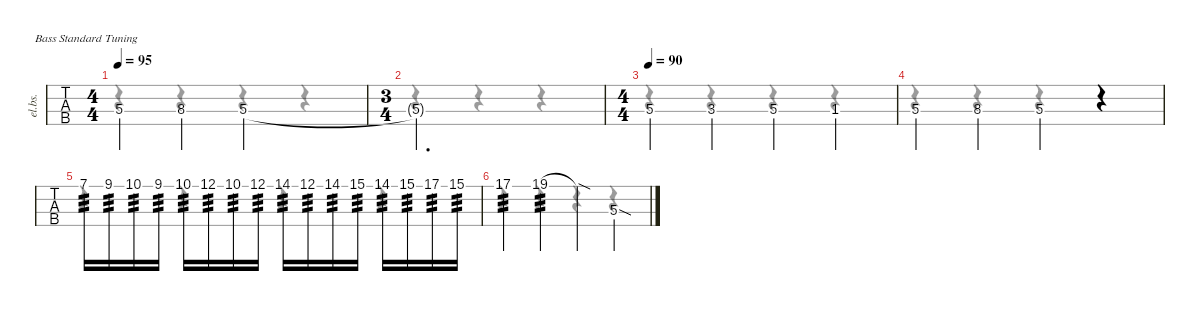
\defaultSystemsLayout 4
\hideDynamics
\bracketExtendMode nobrackets
\track ("Cliff Burton (clean)" "el.bs.") {instrument electricbassfinger}
\staff {tabs}
\tuning (G2 D2 A1 E1)
\voice
\ts (4 4)
\tempo 95
\clef f4
\ks c
5.3.4{dy f beam Up} 8.3.4{beam Up} 5.3.2{beam Up} |
\ts (3 4)
\beaming (8 2 2 2 2)
5.3{t}.2{d beam Up} |
\ts (4 4)
\beaming (8 2 2 2 2)
\tempo 90
5.3.4{beam Up} 3.3.4{beam Up} 5.3.4{beam Up} 1.3{acc #}.4{beam Up} |
5.3.4{beam Up} 8.3.4{beam Up} 5.3.4{beam Up} r.4{beam Up} |
7.1.16{tp 3 beam Up} 9.1.16{tp 3 beam Up} 10.1.16{tp 3 beam Up} 9.1.16{tp 3 beam Up} 10.1.16{tp 3 beam Up} 12.1.16{tp 3 beam Up} 10.1.16{tp 3 beam Up} 12.1.16{tp 3 beam Up} 14.1.16{tp 3 beam Up} 12.1.16{tp 3 beam Up} 14.1.16{tp 3 beam Up} 15.1{acc #}.16{tp 3 beam Up} 14.1.16{tp 3 beam Up} 15.1{acc #}.16{tp 3 beam Up} 17.1.16{tp 3 beam Up} 15.1{acc #}.16{tp 3 beam Up} |
17.1.4{tp 3 beam Up} 19.1.4{tp 3 beam Up} 19.1{sod t}.4{beam Up} 5.3{sod}.4{beam Up}
\voice
\clef f4
\ottava regular
\simile none
\ks c
r.4{dy mf beam Down} r.4{beam Down} r.4{beam Down} r.4{beam Down} |
r.4{beam Down} r.4{beam Down} r.4{beam Down} |
r.4{beam Down} r.4{beam Down} r.4{beam Down} r.4{beam Down} |
r.4{beam Down} r.4{beam Down} r.4{beam Down} r.4{beam Down} |
r.4{beam Down} r.4{beam Down} r.4{beam Down} r.4{beam Down} |
r.4{beam Down} r.4{beam Down} r.4{beam Down} r.4{beam Down}
